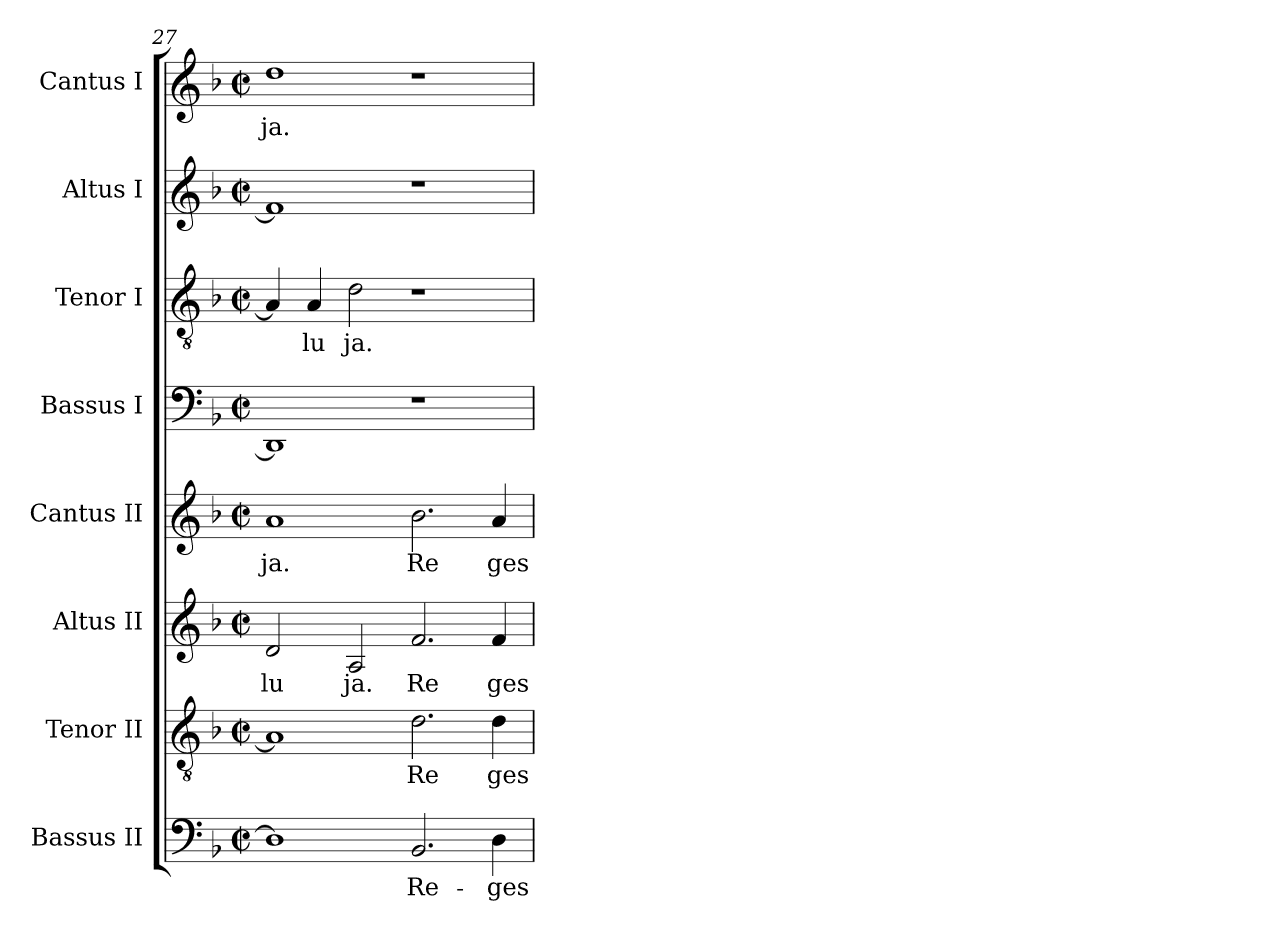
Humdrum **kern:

**kern	**text	**kern	**text	**kern	**text	**kern	**text	**kern	**kern	**text	**kern	**kern	**text
*part8	*part8	*part7	*part7	*part6	*part6	*part5	*part5	*part4	*part3	*part3	*part2	*part1	*part1
*staff8	*staff8	*staff7	*staff7	*staff6	*staff6	*staff5	*staff5	*staff4	*staff3	*staff3	*staff2	*staff1	*staff1
*I"Bassus II	*	*I"Tenor II	*	*I"Altus II	*	*I"Cantus II	*	*I"Bassus I	*I"Tenor I	*	*I"Altus I	*I"Cantus I	*
*clefF4	*	*clefGv2	*	*clefG2	*	*clefG2	*	*clefF4	*clefGv2	*	*clefG2	*clefG2	*
*k[b-]	*	*k[b-]	*	*k[b-]	*	*k[b-]	*	*k[b-]	*k[b-]	*	*k[b-]	*k[b-]	*
*F:	*	*F:	*	*F:	*	*F:	*	*F:	*F:	*	*F:	*F:	*
*M2/2	*	*M2/2	*	*M2/2	*	*M2/2	*	*M2/2	*M2/2	*	*M2/2	*M2/2	*
*met(c|)	*	*met(c|)	*	*met(c|)	*	*met(c|)	*	*met(c|)	*met(c|)	*	*met(c|)	*met(c|)	*
=27	=27	=27	=27	=27	=27	=27	=27	=27	=27	=27	=27	=27	=27
!	!	!	!	!	!LO:LY:b:cj	!	!LO:LY:b:cj	!	!	!	!	!	!LO:LY:b:cj
1D]	.	1A]	.	2d/	lu	1a	ja.	1DD]	4A/]	.	1f#]	1dd	-ja.
!	!	!	!	!	!	!	!	!	!	!LO:LY:b:cj	!	!	!
.	.	.	.	.	.	.	.	.	4A/	lu	.	.	.
!	!	!	!	!	!LO:LY:b:cj	!	!	!	!	!LO:LY:b:cj	!	!	!
.	.	.	.	2A/	ja.	.	.	.	2d\	ja.	.	.	.
!	!LO:LY:b:cj	!	!LO:LY:b:cj	!	!LO:LY:b:cj	!	!LO:LY:b:cj	!	!	!	!	!	!
2.BB-/	Re-	2.d\	Re	2.f/	Re	2.b-\	Re	1r	1r	.	1r	1r	.
!	!LO:LY:b:cj	!	!LO:LY:b:cj	!	!LO:LY:b:cj	!	!LO:LY:b:cj	!	!	!	!	!	!
4D\	-ges	4d\	ges	4f/	ges	4a/	ges	.	.	.	.	.	.
=	=	=	=	=	=	=	=	=	=	=	=	=	=
*-	*-	*-	*-	*-	*-	*-	*-	*-	*-	*-	*-	*-	*-
